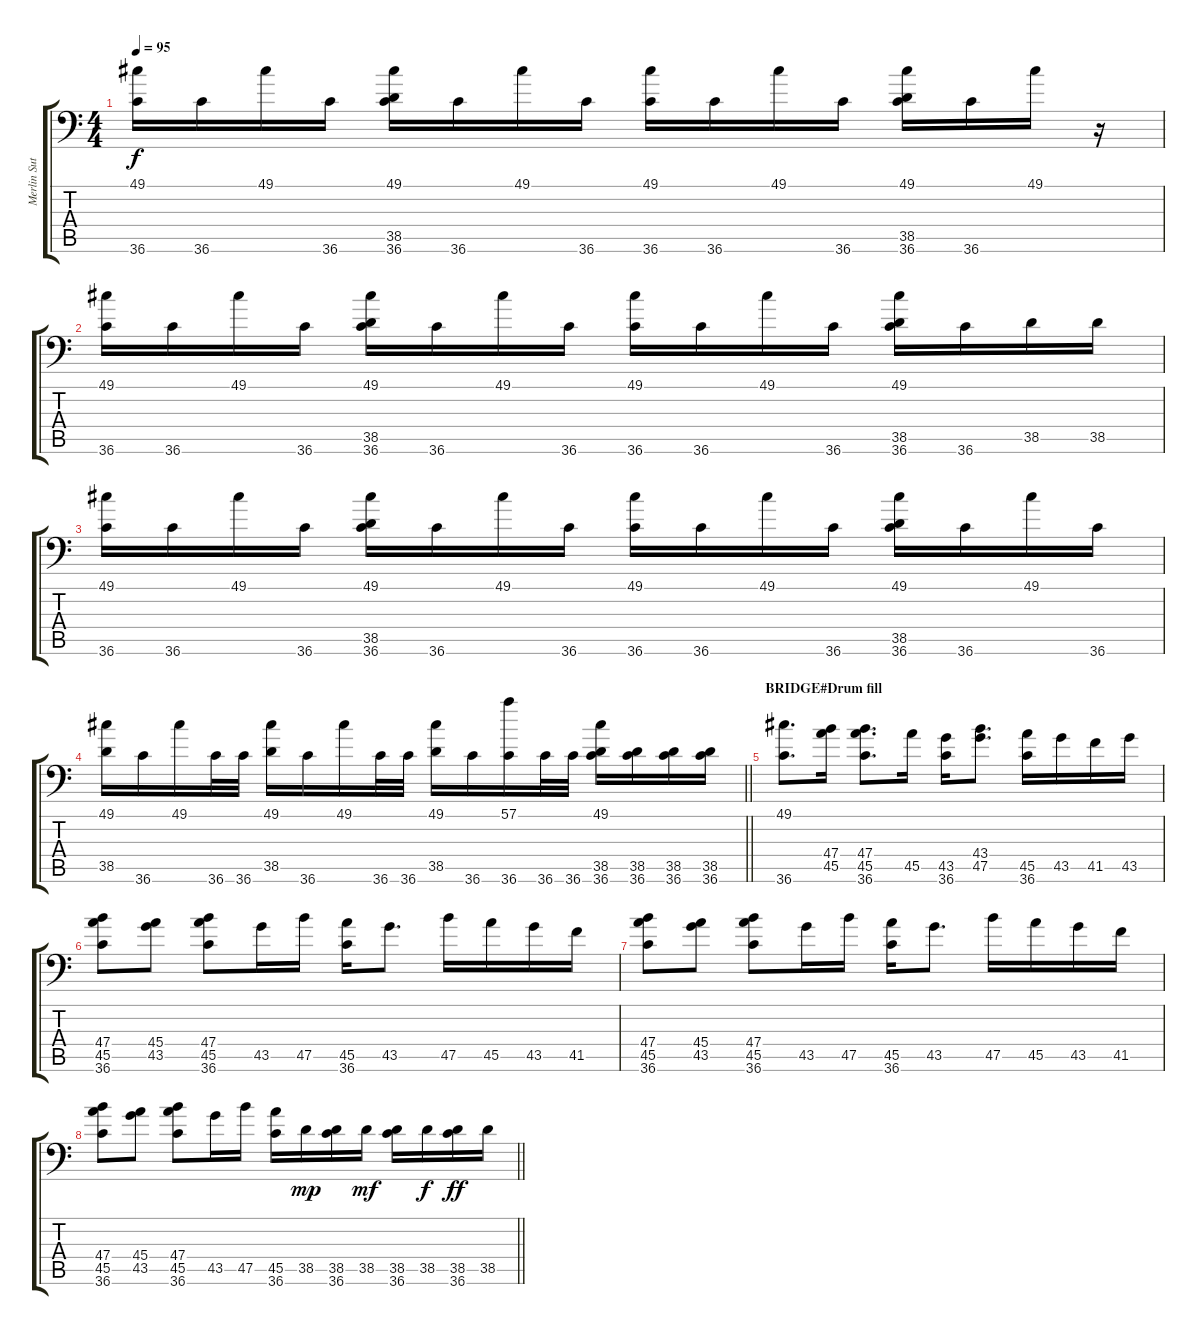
\track ("Merlin Sutter" "Merlin Sut") {instrument acousticgrandpiano}
\staff {score tabs}
\tuning (C-1 C-1 C-1 C-1 C-1 C-1) {hide}
\ts (4 4)
\tempo 95
\clef f4
\ks c
(49.1 36.6).16{dy f} 36.6.16 49.1.16 36.6.16 (49.1 38.5 36.6).16 36.6.16 49.1.16 36.6.16 (49.1 36.6).16 36.6.16 49.1.16 36.6.16 (49.1 38.5 36.6).16 36.6.16 49.1.16 r.16 |
(49.1 36.6).16 36.6.16 49.1.16 36.6.16 (49.1 38.5 36.6).16 36.6.16 49.1.16 36.6.16 (49.1 36.6).16 36.6.16 49.1.16 36.6.16 (49.1 38.5 36.6).16 36.6.16 38.5.16 38.5.16 |
(49.1 36.6).16 36.6.16 49.1.16 36.6.16 (49.1 38.5 36.6).16 36.6.16 49.1.16 36.6.16 (49.1 36.6).16 36.6.16 49.1.16 36.6.16 (49.1 38.5 36.6).16 36.6.16 49.1.16 36.6.16 |
\barLineRight lightlight
(49.1 38.5).16 36.6.16 49.1.16 36.6.32 36.6.32 (49.1 38.5).16 36.6.16 49.1.16 36.6.32 36.6.32 (49.1 38.5).16 36.6.16 (57.1 36.6).16 36.6.32 36.6.32 (49.1 38.5 36.6).16 (38.5 36.6).16 (38.5 36.6).16 (38.5 36.6).16 |
\section ("" "BRIDGE#Drum fill")
(49.1 36.6).8{d} (47.4 45.5).16 (47.4 45.5 36.6).8{d} 45.5.16 (43.5 36.6).16 (43.4 47.5).8{d} (45.5 36.6).16 43.5.16 41.5.16 43.5.16 |
(47.4 45.5 36.6).8 (45.4 43.5).8 (47.4 45.5 36.6).8 43.5.16 47.5.16 (45.5 36.6).16 43.5.8{d} 47.5.16 45.5.16 43.5.16 41.5.16 |
(47.4 45.5 36.6).8 (45.4 43.5).8 (47.4 45.5 36.6).8 43.5.16 47.5.16 (45.5 36.6).16 43.5.8{d} 47.5.16 45.5.16 43.5.16 41.5.16 |
\barLineRight lightlight
(47.4 45.5 36.6).8 (45.4 43.5).8 (47.4 45.5 36.6).8 43.5.16 47.5.16 (45.5 36.6).16 38.5.16{dy mp} (38.5 36.6).16 38.5.16{dy mf} (38.5 36.6).16 38.5.16{dy f} (38.5 36.6).16{dy ff} 38.5.16
